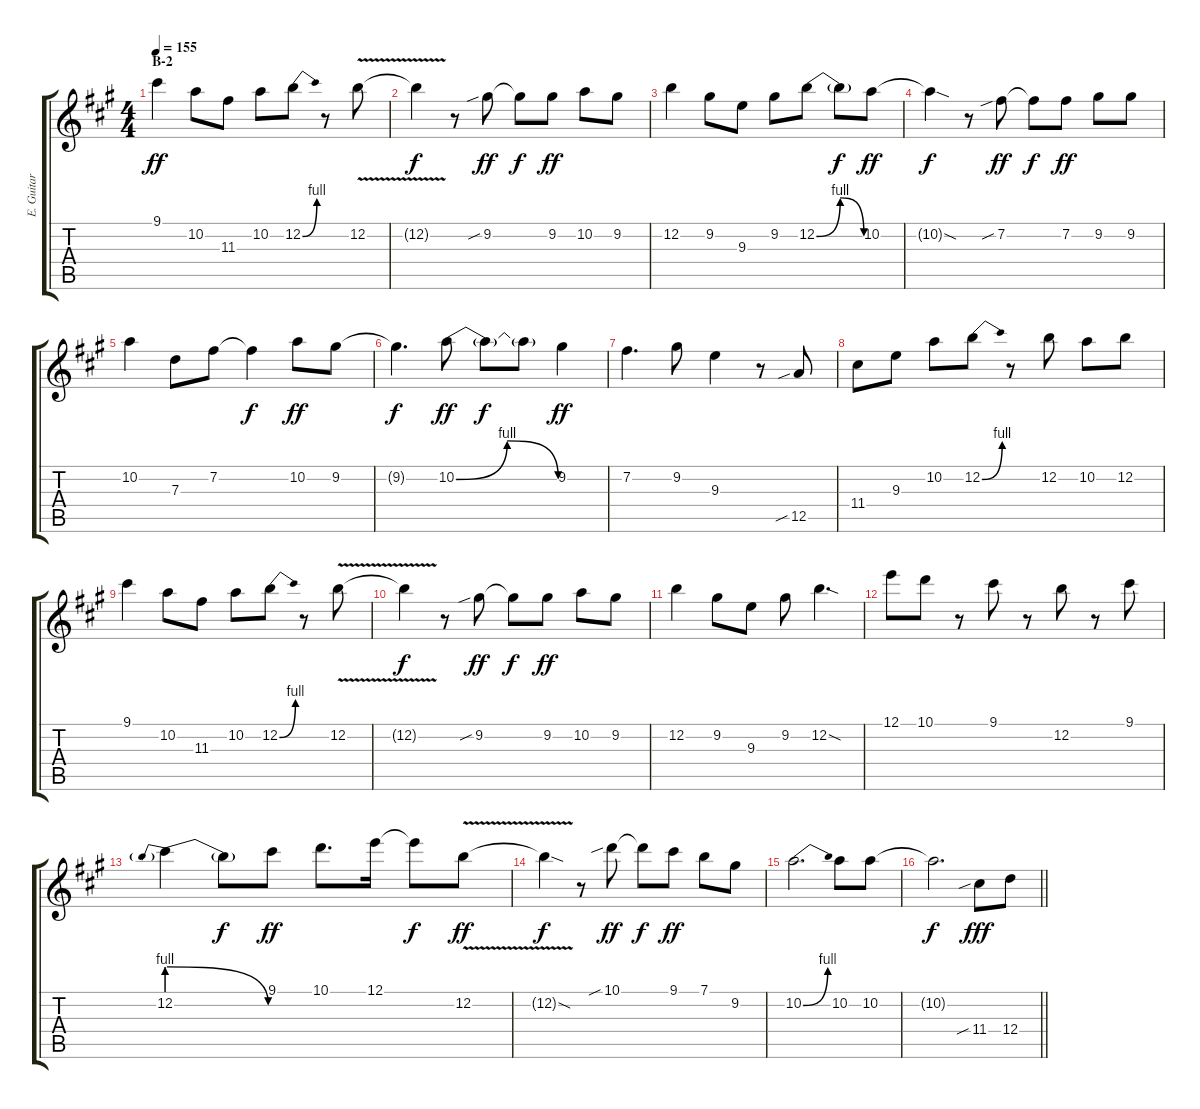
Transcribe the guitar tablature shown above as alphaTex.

\track ("E. Guitar I" "E. Guitar ") {instrument overdrivenguitar}
\staff {score tabs}
\tuning (E4 B3 G3 D3 A2 E2) {hide}
\ts (4 4)
\section ("" "B-2")
\tempo 155
\clef g2
\ks a
9.1.4{dy ff} 10.2.8 11.3.8 10.2.8 12.2{be (bend 0 0 60 4)}.8 r.8 12.2{v}.8 |
12.2{t}.4{dy f} r.8 9.2{sib}.8{dy ff} 9.2{t}.8{dy f} 9.2.8{dy ff} 10.2.8 9.2.8 |
12.2.4 9.2.8 9.3.8 9.2.8 12.2{be (bendrelease 0 0 30 4 30 4 60 0)}.8 12.2{t}.8{dy f} 10.2.8{dy ff} |
10.2{sod t}.4{dy f} r.8 7.2{sib}.8{dy ff} 7.2{t}.8{dy f} 7.2.8{dy ff} 9.2.8 9.2.8 |
10.2.4 7.3.8 7.2.8 7.2{t}.4{dy f} 10.2.8{dy ff} 9.2.8 |
9.2{t}.4{d dy f} 10.2{be (bendrelease 0 0 30 4 30 4 60 0)}.8{dy ff} 10.2{t}.8{dy f} 10.2{t}.8 9.2.4{dy ff} |
7.2.4{d} 9.2.8 9.3.4 r.8 12.5{sib}.8 |
11.4.8 9.3.8 10.2.8 12.2{be (bend 0 0 60 4)}.8 r.8 12.2.8 10.2.8 12.2.8 |
9.1.4 10.2.8 11.3.8 10.2.8 12.2{be (bend 0 0 60 4)}.8 r.8 12.2{v}.8 |
12.2{t}.4{dy f} r.8 9.2{sib}.8{dy ff} 9.2{t}.8{dy f} 9.2.8{dy ff} 10.2.8 9.2.8 |
12.2.4 9.2.8 9.3.8 9.2.8 12.2{sod}.4{d} |
12.1.8 10.1.8 r.8 9.1.8 r.8 12.2.8 r.8 9.1.8 |
12.2{be (prebendrelease 0 4 60 0)}.4 12.2{t}.8{dy f} 9.1.8{dy ff} 10.1.8{d} 12.1.16 12.1{t}.8{dy f} 12.2{v}.8{dy ff} |
12.2{sod t}.4{dy f} r.8 10.1{sib}.8{dy ff} 10.1{t}.8{dy f} 9.1.8{dy ff} 7.1.8 9.2.8 |
10.2{be (bend 0 0 60 4)}.2{d} 10.2.8 10.2.8 |
\barLineRight lightlight
10.2{t}.2{d dy f} 11.4{sib}.8{dy fff} 12.4.8
